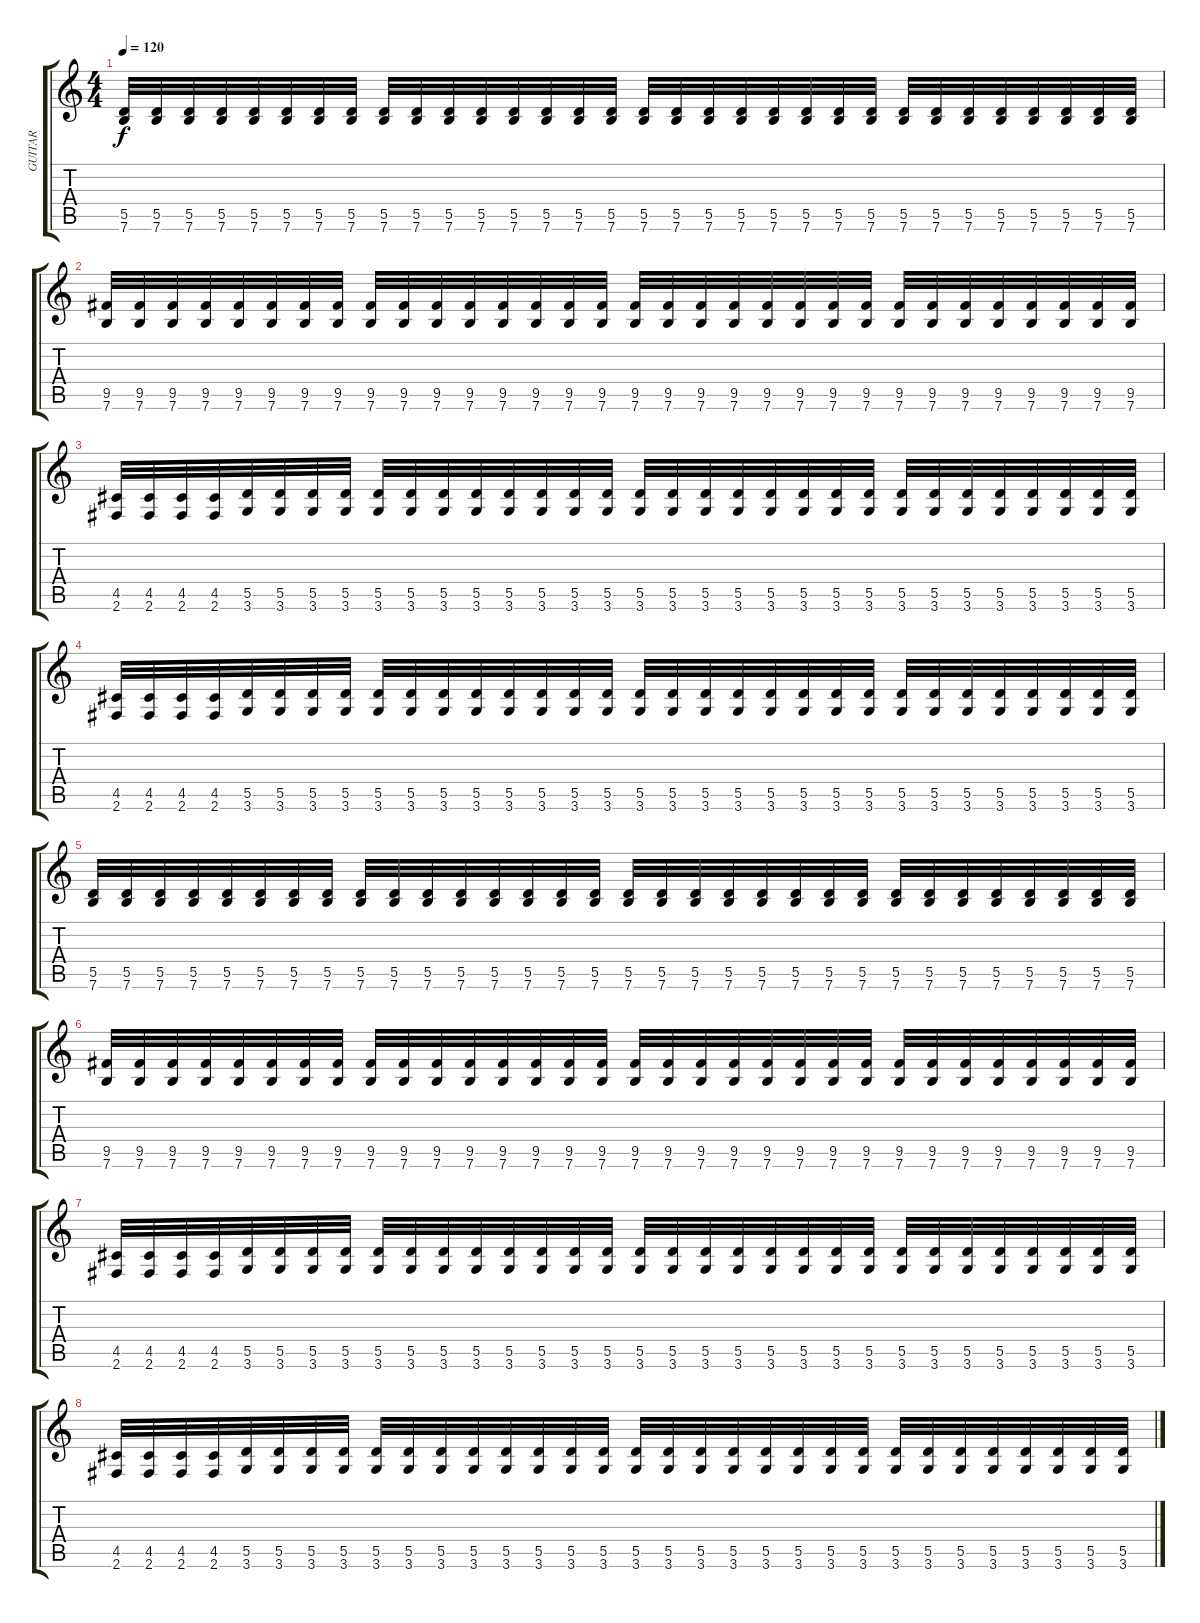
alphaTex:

\track ("GUITAR" "GUITAR") {instrument distortionguitar}
\staff {score tabs}
\tuning (E4 B3 G3 D3 A2 E2) {hide}
\ts (4 4)
\tempo 120
\clef g2
\ks c
(5.5 7.6).32{dy f} (5.5 7.6).32 (5.5 7.6).32 (5.5 7.6).32 (5.5 7.6).32 (5.5 7.6).32 (5.5 7.6).32 (5.5 7.6).32 (5.5 7.6).32 (5.5 7.6).32 (5.5 7.6).32 (5.5 7.6).32 (5.5 7.6).32 (5.5 7.6).32 (5.5 7.6).32 (5.5 7.6).32 (5.5 7.6).32 (5.5 7.6).32 (5.5 7.6).32 (5.5 7.6).32 (5.5 7.6).32 (5.5 7.6).32 (5.5 7.6).32 (5.5 7.6).32 (5.5 7.6).32 (5.5 7.6).32 (5.5 7.6).32 (5.5 7.6).32 (5.5 7.6).32 (5.5 7.6).32 (5.5 7.6).32 (5.5 7.6).32 |
(9.5 7.6).32 (9.5 7.6).32 (9.5 7.6).32 (9.5 7.6).32 (9.5 7.6).32 (9.5 7.6).32 (9.5 7.6).32 (9.5 7.6).32 (9.5 7.6).32 (9.5 7.6).32 (9.5 7.6).32 (9.5 7.6).32 (9.5 7.6).32 (9.5 7.6).32 (9.5 7.6).32 (9.5 7.6).32 (9.5 7.6).32 (9.5 7.6).32 (9.5 7.6).32 (9.5 7.6).32 (9.5 7.6).32 (9.5 7.6).32 (9.5 7.6).32 (9.5 7.6).32 (9.5 7.6).32 (9.5 7.6).32 (9.5 7.6).32 (9.5 7.6).32 (9.5 7.6).32 (9.5 7.6).32 (9.5 7.6).32 (9.5 7.6).32 |
(4.5 2.6).32 (4.5 2.6).32 (4.5 2.6).32 (4.5 2.6).32 (5.5 3.6).32 (5.5 3.6).32 (5.5 3.6).32 (5.5 3.6).32 (5.5 3.6).32 (5.5 3.6).32 (5.5 3.6).32 (5.5 3.6).32 (5.5 3.6).32 (5.5 3.6).32 (5.5 3.6).32 (5.5 3.6).32 (5.5 3.6).32 (5.5 3.6).32 (5.5 3.6).32 (5.5 3.6).32 (5.5 3.6).32 (5.5 3.6).32 (5.5 3.6).32 (5.5 3.6).32 (5.5 3.6).32 (5.5 3.6).32 (5.5 3.6).32 (5.5 3.6).32 (5.5 3.6).32 (5.5 3.6).32 (5.5 3.6).32 (5.5 3.6).32 |
(4.5 2.6).32 (4.5 2.6).32 (4.5 2.6).32 (4.5 2.6).32 (5.5 3.6).32 (5.5 3.6).32 (5.5 3.6).32 (5.5 3.6).32 (5.5 3.6).32 (5.5 3.6).32 (5.5 3.6).32 (5.5 3.6).32 (5.5 3.6).32 (5.5 3.6).32 (5.5 3.6).32 (5.5 3.6).32 (5.5 3.6).32 (5.5 3.6).32 (5.5 3.6).32 (5.5 3.6).32 (5.5 3.6).32 (5.5 3.6).32 (5.5 3.6).32 (5.5 3.6).32 (5.5 3.6).32 (5.5 3.6).32 (5.5 3.6).32 (5.5 3.6).32 (5.5 3.6).32 (5.5 3.6).32 (5.5 3.6).32 (5.5 3.6).32 |
(5.5 7.6).32 (5.5 7.6).32 (5.5 7.6).32 (5.5 7.6).32 (5.5 7.6).32 (5.5 7.6).32 (5.5 7.6).32 (5.5 7.6).32 (5.5 7.6).32 (5.5 7.6).32 (5.5 7.6).32 (5.5 7.6).32 (5.5 7.6).32 (5.5 7.6).32 (5.5 7.6).32 (5.5 7.6).32 (5.5 7.6).32 (5.5 7.6).32 (5.5 7.6).32 (5.5 7.6).32 (5.5 7.6).32 (5.5 7.6).32 (5.5 7.6).32 (5.5 7.6).32 (5.5 7.6).32 (5.5 7.6).32 (5.5 7.6).32 (5.5 7.6).32 (5.5 7.6).32 (5.5 7.6).32 (5.5 7.6).32 (5.5 7.6).32 |
(9.5 7.6).32 (9.5 7.6).32 (9.5 7.6).32 (9.5 7.6).32 (9.5 7.6).32 (9.5 7.6).32 (9.5 7.6).32 (9.5 7.6).32 (9.5 7.6).32 (9.5 7.6).32 (9.5 7.6).32 (9.5 7.6).32 (9.5 7.6).32 (9.5 7.6).32 (9.5 7.6).32 (9.5 7.6).32 (9.5 7.6).32 (9.5 7.6).32 (9.5 7.6).32 (9.5 7.6).32 (9.5 7.6).32 (9.5 7.6).32 (9.5 7.6).32 (9.5 7.6).32 (9.5 7.6).32 (9.5 7.6).32 (9.5 7.6).32 (9.5 7.6).32 (9.5 7.6).32 (9.5 7.6).32 (9.5 7.6).32 (9.5 7.6).32 |
(4.5 2.6).32 (4.5 2.6).32 (4.5 2.6).32 (4.5 2.6).32 (5.5 3.6).32 (5.5 3.6).32 (5.5 3.6).32 (5.5 3.6).32 (5.5 3.6).32 (5.5 3.6).32 (5.5 3.6).32 (5.5 3.6).32 (5.5 3.6).32 (5.5 3.6).32 (5.5 3.6).32 (5.5 3.6).32 (5.5 3.6).32 (5.5 3.6).32 (5.5 3.6).32 (5.5 3.6).32 (5.5 3.6).32 (5.5 3.6).32 (5.5 3.6).32 (5.5 3.6).32 (5.5 3.6).32 (5.5 3.6).32 (5.5 3.6).32 (5.5 3.6).32 (5.5 3.6).32 (5.5 3.6).32 (5.5 3.6).32 (5.5 3.6).32 |
(4.5 2.6).32 (4.5 2.6).32 (4.5 2.6).32 (4.5 2.6).32 (5.5 3.6).32 (5.5 3.6).32 (5.5 3.6).32 (5.5 3.6).32 (5.5 3.6).32 (5.5 3.6).32 (5.5 3.6).32 (5.5 3.6).32 (5.5 3.6).32 (5.5 3.6).32 (5.5 3.6).32 (5.5 3.6).32 (5.5 3.6).32 (5.5 3.6).32 (5.5 3.6).32 (5.5 3.6).32 (5.5 3.6).32 (5.5 3.6).32 (5.5 3.6).32 (5.5 3.6).32 (5.5 3.6).32 (5.5 3.6).32 (5.5 3.6).32 (5.5 3.6).32 (5.5 3.6).32 (5.5 3.6).32 (5.5 3.6).32 (5.5 3.6).32
